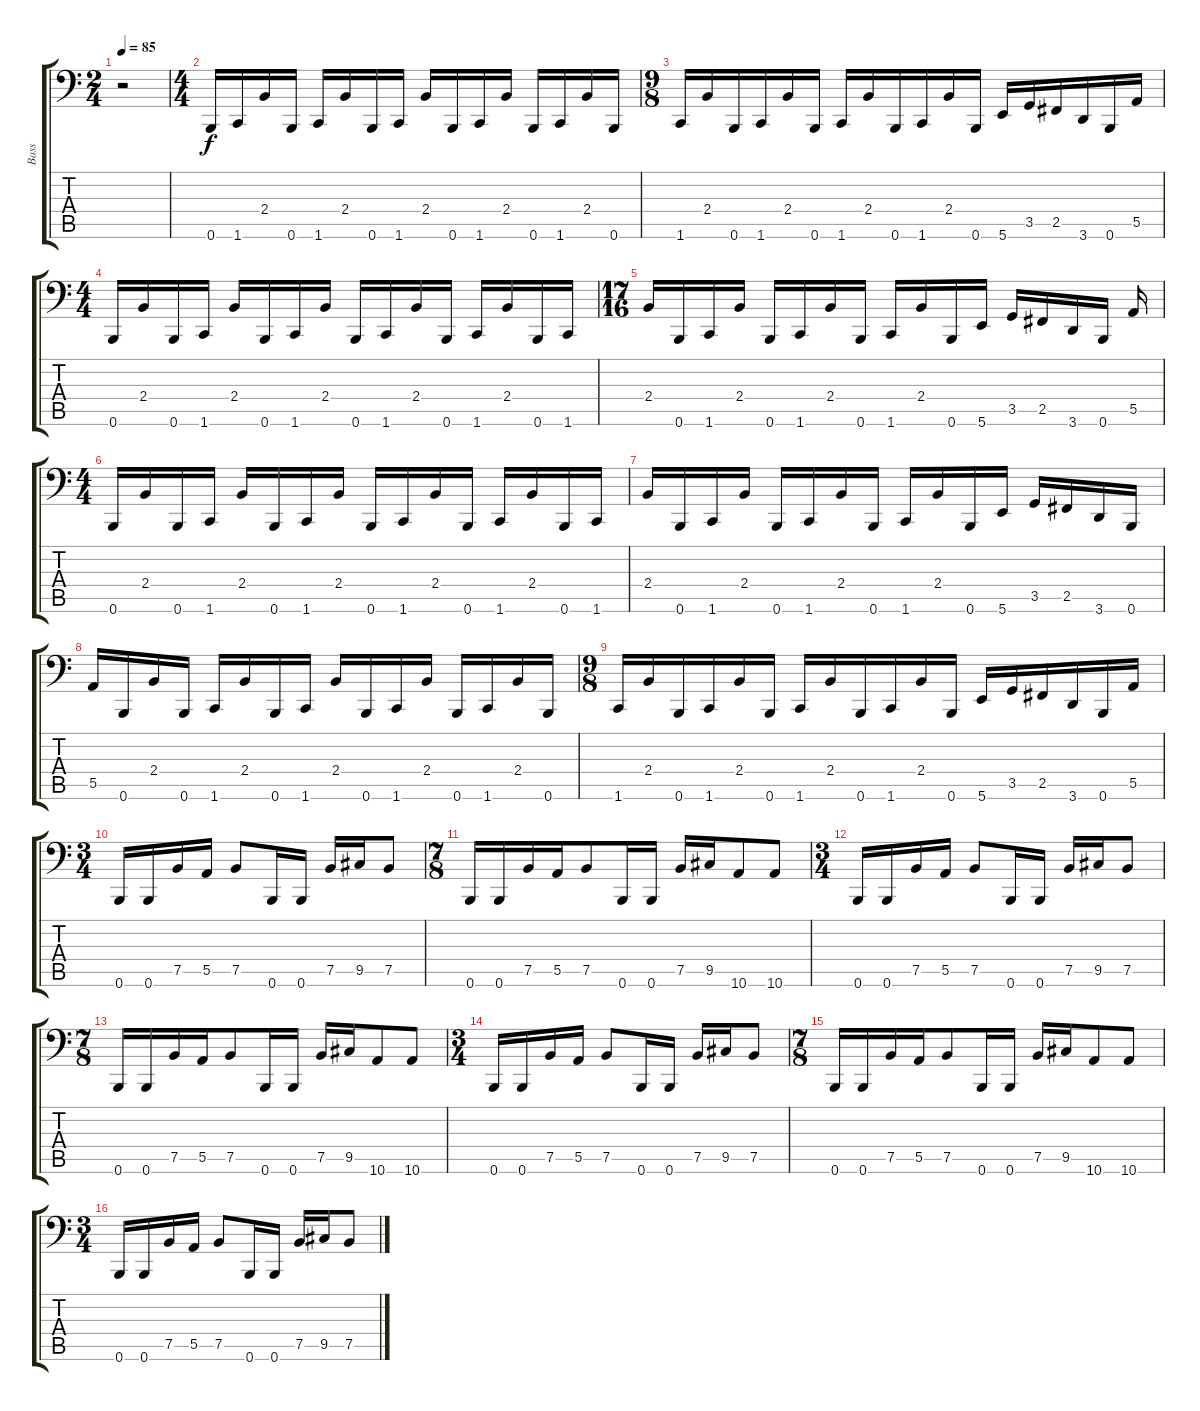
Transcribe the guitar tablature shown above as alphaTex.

\track ("Bass" "Bass") {instrument electricbassfinger}
\staff {score tabs}
\tuning (C3 G2 D2 A1 E1 B0) {hide}
\ts (2 4)
\tempo 85
\clef f4
\ks c
r.2{dy f} |
\ts (4 4)
0.6.16 1.6.16 2.4.16 0.6.16 1.6.16 2.4.16 0.6.16 1.6.16 2.4.16 0.6.16 1.6.16 2.4.16 0.6.16 1.6.16 2.4.16 0.6.16 |
\ts (9 8)
1.6.16 2.4.16 0.6.16 1.6.16 2.4.16 0.6.16 1.6.16 2.4.16 0.6.16 1.6.16 2.4.16 0.6.16 5.6.16 3.5.16 2.5.16 3.6.16 0.6.16 5.5.16 |
\ts (4 4)
0.6.16 2.4.16 0.6.16 1.6.16 2.4.16 0.6.16 1.6.16 2.4.16 0.6.16 1.6.16 2.4.16 0.6.16 1.6.16 2.4.16 0.6.16 1.6.16 |
\ts (17 16)
2.4.16 0.6.16 1.6.16 2.4.16 0.6.16 1.6.16 2.4.16 0.6.16 1.6.16 2.4.16 0.6.16 5.6.16 3.5.16 2.5.16 3.6.16 0.6.16 5.5.16 |
\ts (4 4)
0.6.16 2.4.16 0.6.16 1.6.16 2.4.16 0.6.16 1.6.16 2.4.16 0.6.16 1.6.16 2.4.16 0.6.16 1.6.16 2.4.16 0.6.16 1.6.16 |
2.4.16 0.6.16 1.6.16 2.4.16 0.6.16 1.6.16 2.4.16 0.6.16 1.6.16 2.4.16 0.6.16 5.6.16 3.5.16 2.5.16 3.6.16 0.6.16 |
5.5.16 0.6.16 2.4.16 0.6.16 1.6.16 2.4.16 0.6.16 1.6.16 2.4.16 0.6.16 1.6.16 2.4.16 0.6.16 1.6.16 2.4.16 0.6.16 |
\ts (9 8)
1.6.16 2.4.16 0.6.16 1.6.16 2.4.16 0.6.16 1.6.16 2.4.16 0.6.16 1.6.16 2.4.16 0.6.16 5.6.16 3.5.16 2.5.16 3.6.16 0.6.16 5.5.16 |
\ts (3 4)
0.6.16 0.6.16 7.5.16 5.5.16 7.5.8 0.6.16 0.6.16 7.5.16 9.5.16 7.5.8 |
\ts (7 8)
0.6.16 0.6.16 7.5.16 5.5.16 7.5.8 0.6.16 0.6.16 7.5.16 9.5.16 10.6.8 10.6.8 |
\ts (3 4)
0.6.16 0.6.16 7.5.16 5.5.16 7.5.8 0.6.16 0.6.16 7.5.16 9.5.16 7.5.8 |
\ts (7 8)
0.6.16 0.6.16 7.5.16 5.5.16 7.5.8 0.6.16 0.6.16 7.5.16 9.5.16 10.6.8 10.6.8 |
\ts (3 4)
0.6.16 0.6.16 7.5.16 5.5.16 7.5.8 0.6.16 0.6.16 7.5.16 9.5.16 7.5.8 |
\ts (7 8)
0.6.16 0.6.16 7.5.16 5.5.16 7.5.8 0.6.16 0.6.16 7.5.16 9.5.16 10.6.8 10.6.8 |
\ts (3 4)
0.6.16 0.6.16 7.5.16 5.5.16 7.5.8 0.6.16 0.6.16 7.5.16 9.5.16 7.5.8
